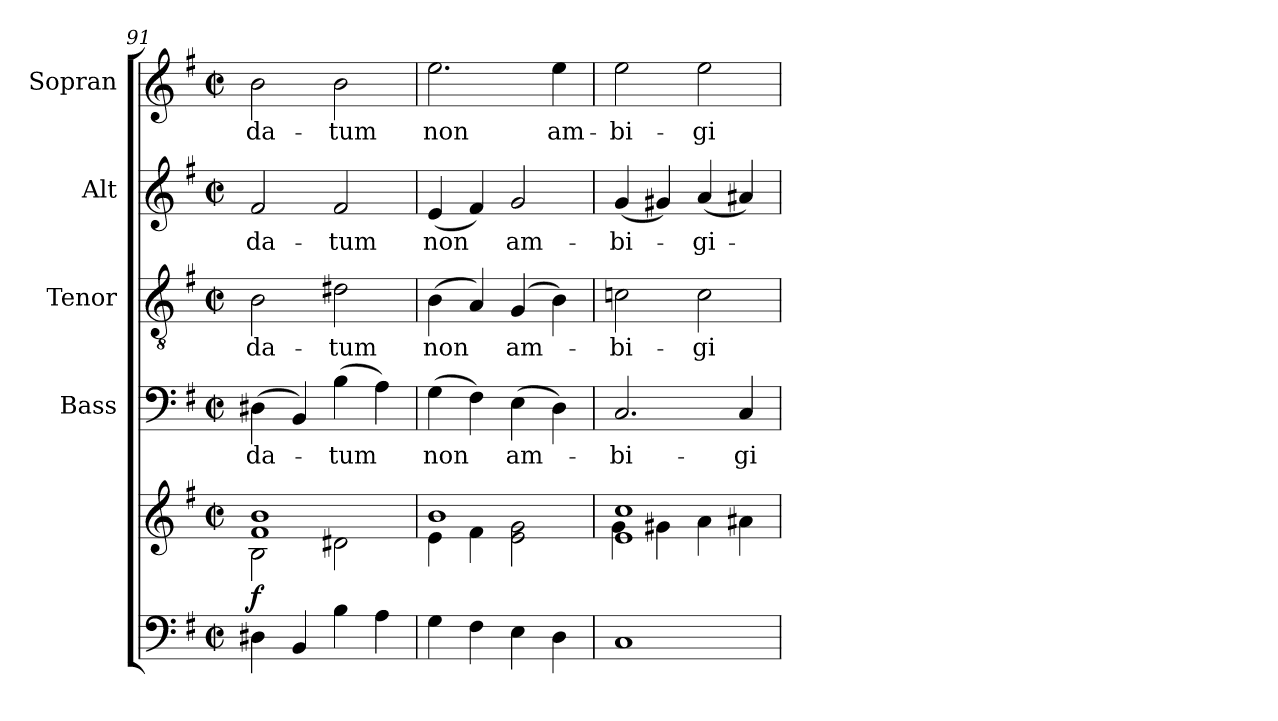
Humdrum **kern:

**kern	**kern	**dynam	**kern	**text	**kern	**text	**kern	**text	**kern	**text
*part5	*part5	*part5	*part4	*part4	*part3	*part3	*part2	*part2	*part1	*part1
*staff6	*staff5	*staff5/6	*staff4	*staff4	*staff3	*staff3	*staff2	*staff2	*staff1	*staff1
*	*	*	*I"Bass	*	*I"Tenor	*	*I"Alt	*	*I"Sopran	*
*	*	*	*I'B.	*	*I'T.	*	*I'A.	*	*I'S.	*
*clefF4	*clefG2	*	*clefF4	*	*clefGv2	*	*clefG2	*	*clefG2	*
*k[f#]	*k[f#]	*	*k[f#]	*	*k[f#]	*	*k[f#]	*	*k[f#]	*
*G:	*G:	*	*G:	*	*G:	*	*G:	*	*G:	*
*M2/2	*M2/2	*	*M2/2	*	*M2/2	*	*M2/2	*	*M2/2	*
*met(c|)	*met(c|)	*	*met(c|)	*	*met(c|)	*	*met(c|)	*	*met(c|)	*
=91	=91	=91	=91	=91	=91	=91	=91	=91	=91	=91
*	*^	*	*	*	*	*	*	*	*	*
!	!	!	!LO:DY:b	!	!LO:LY:b	!	!LO:LY:b	!	!LO:LY:b	!	!LO:LY:b
4D#X\	1f# 1b	2B\	f	(>4D#X\	da-	2B\	da-	2f#/	da-	2b\	da-
4BB/	.	.	.	4BB/)	.	.	.	.	.	.	.
!	!	!	!	!	!LO:LY:b	!	!LO:LY:b	!	!LO:LY:b	!	!LO:LY:b
4B\	.	2d#X\	.	(>4B\	-tum	2d#X\	-tum	2f#/	-tum	2b\	-tum
4A\	.	.	.	4A\)	.	.	.	.	.	.	.
!!LO:PB:g=z
=92	=92	=92	=92	=92	=92	=92	=92	=92	=92	=92	=92
!	!	!	!	!	!LO:LY:b	!	!LO:LY:b	!	!LO:LY:b	!	!LO:LY:b
4G\	1b	4e\	.	(>4G\	non	(>4B\	non	(<4e/	non	2.ee\	non
4F#\	.	4f#\	.	4F#\)	.	4A/)	.	4f#/)	.	.	.
!	!	!	!	!	!LO:LY:b	!	!LO:LY:b	!	!LO:LY:b	!	!
4E\	.	2e\ 2g\	.	(>4E\	am-	(4G/	am-	2g/	am-	.	.
!	!	!	!	!	!	!	!	!	!	!	!LO:LY:b
4D\	.	.	.	4D\)	.	4B\)	.	.	.	4ee\	am-
=93	=93	=93	=93	=93	=93	=93	=93	=93	=93	=93	=93
!	!	!	!	!	!LO:LY:b	!	!LO:LY:b	!	!LO:LY:b	!	!LO:LY:b
1C	1e 1cc	4g\	.	2.C/	-bi-	2cn\	-bi-	(<4g/	-bi-	2ee\	-bi-
.	.	4g#X\	.	.	.	.	.	4g#X/)	.	.	.
!	!	!	!	!	!	!	!LO:LY:b	!	!LO:LY:b	!	!LO:LY:b
.	.	4a\	.	.	.	2c\	-gi-	(<4a/	-gi-	2ee\	-gi-
!	!	!	!	!	!LO:LY:b	!	!	!	!	!	!
.	.	4a#X\	.	4C/	-gi-	.	.	4a#X/)	.	.	.
*	*v	*v	*	*	*	*	*	*	*	*	*
=	=	=	=	=	=	=	=	=	=	=
*-	*-	*-	*-	*-	*-	*-	*-	*-	*-	*-
